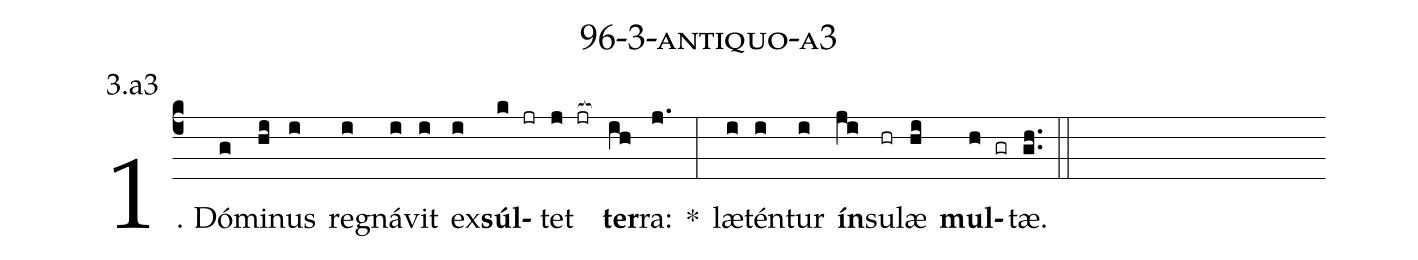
name: 96-3-antiquo-a3;
annotation: 3.a3;
%%
(c4)1. Dó(g)mi(hi)nus(i) re(i)gná(i)vit(i) ex(i)<b>súl</b>(k jr)tet(j jr[ocb:1{]) <b>ter</b>(ih[ocb:0}])ra:(j.) *(:) læ(i)tén(i)tur(i) <b>ín</b>(ji)su(hr)læ(hi) <b>mul</b>(h gr)tæ.(gh..) (::)
